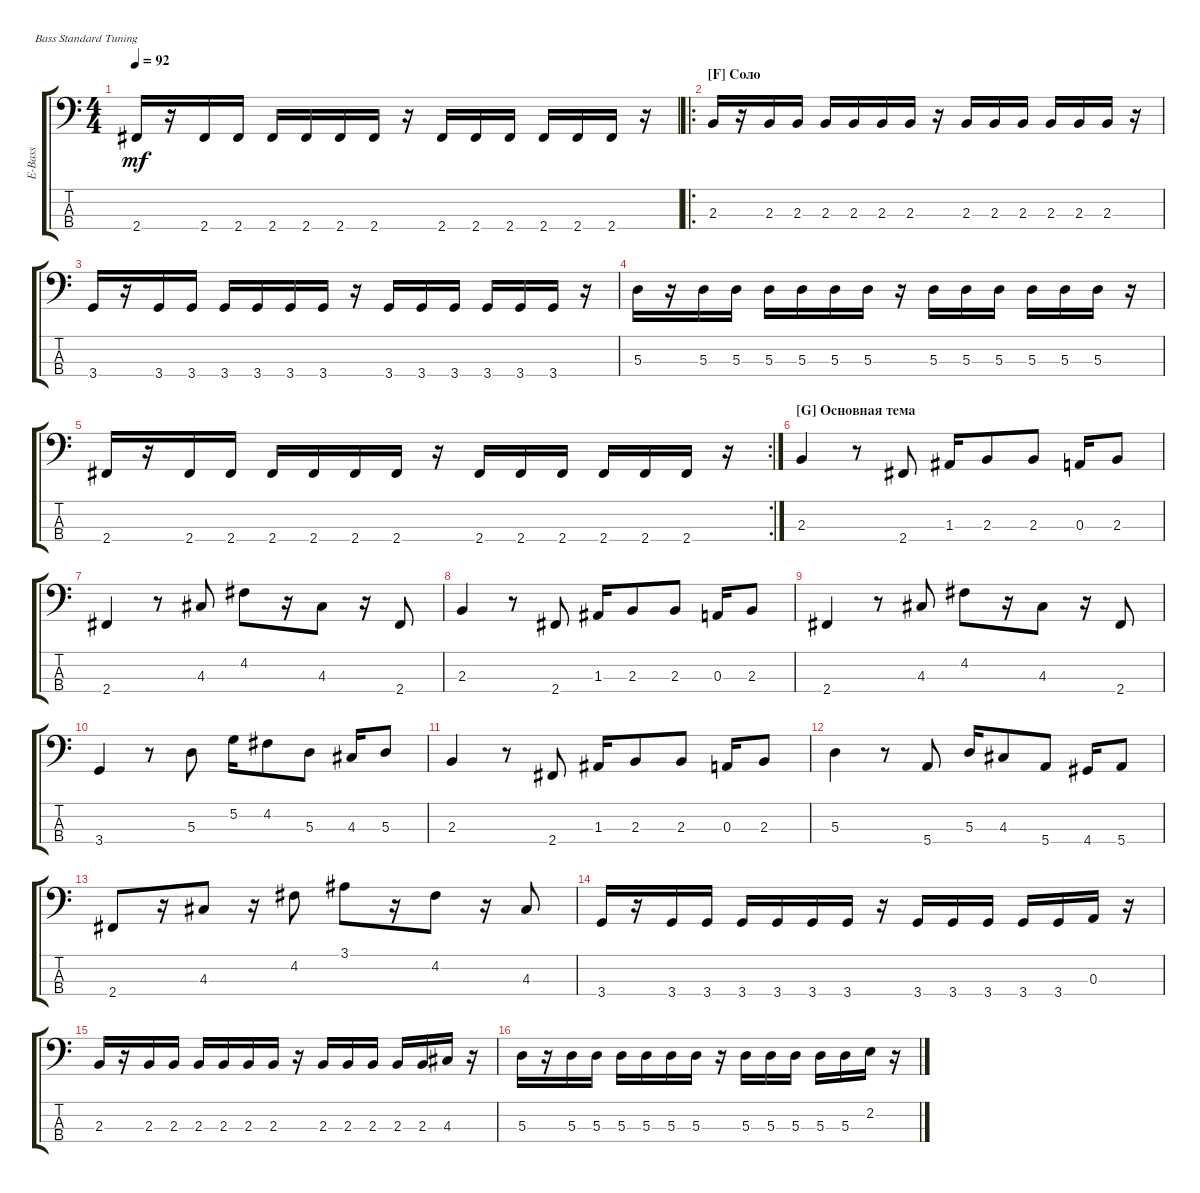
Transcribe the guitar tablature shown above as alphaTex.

\track ("Electric Bass" "E-Bass") {instrument electricbassfinger}
\staff {score tabs}
\tuning (G2 D2 A1 E1)
\ts (4 4)
\tempo 92
\clef f4
\scale
0.333333
\ks c
2.4.16{dy mf} r.16 2.4.16 2.4.16 2.4.16 2.4.16 2.4.16 2.4.16 r.16 2.4.16 2.4.16 2.4.16 2.4.16 2.4.16 2.4.16 r.16 |
\ro
\section ("F" "Соло")
\scale
0.373737 2.3.16 r.16 2.3.16 2.3.16 2.3.16 2.3.16 2.3.16 2.3.16 r.16 2.3.16 2.3.16 2.3.16 2.3.16 2.3.16 2.3.16 r.16 |
\scale
0.313131 3.4.16 r.16 3.4.16 3.4.16 3.4.16 3.4.16 3.4.16 3.4.16 r.16 3.4.16 3.4.16 3.4.16 3.4.16 3.4.16 3.4.16 r.16 |
\scale
0.313131 5.3.16 r.16 5.3.16 5.3.16 5.3.16 5.3.16 5.3.16 5.3.16 r.16 5.3.16 5.3.16 5.3.16 5.3.16 5.3.16 5.3.16 r.16 |
\rc 2
\scale
0.354167 2.4.16 r.16 2.4.16 2.4.16 2.4.16 2.4.16 2.4.16 2.4.16 r.16 2.4.16 2.4.16 2.4.16 2.4.16 2.4.16 2.4.16 r.16 |
\section ("G" "Основная тема")
\scale
0.322917 2.3.4 r.8 2.4.8 1.3.16 2.3.8 2.3.8 0.3.16 2.3.8 |
\scale
0.322917 2.4.4 r.8 4.3.8 4.2.8 r.16 4.3.8 r.16 2.4.8 |
\scale
0.333333 2.3.4 r.8 2.4.8 1.3.16 2.3.8 2.3.8 0.3.16 2.3.8 |
\scale
0.333333 2.4.4 r.8 4.3.8 4.2.8 r.16 4.3.8 r.16 2.4.8 |
\scale
0.333333 3.4.4 r.8 5.3.8 5.2.16 4.2.8 5.3.8 4.3.16 5.3.8 |
2.3.4 r.8 2.4.8 1.3.16 2.3.8 2.3.8 0.3.16 2.3.8 |
5.3.4 r.8 5.4.8 5.3.16 4.3.8 5.4.8 4.4.16 5.4.8 |
2.4.8 r.16 4.3.8 r.16 4.2.8 3.1.8 r.16 4.2.8 r.16 4.3.8 |
3.4.16 r.16 3.4.16 3.4.16 3.4.16 3.4.16 3.4.16 3.4.16 r.16 3.4.16 3.4.16 3.4.16 3.4.16 3.4.16 0.3.16 r.16 |
2.3.16 r.16 2.3.16 2.3.16 2.3.16 2.3.16 2.3.16 2.3.16 r.16 2.3.16 2.3.16 2.3.16 2.3.16 2.3.16 4.3.16 r.16 |
5.3.16 r.16 5.3.16 5.3.16 5.3.16 5.3.16 5.3.16 5.3.16 r.16 5.3.16 5.3.16 5.3.16 5.3.16 5.3.16 2.2.16 r.16
